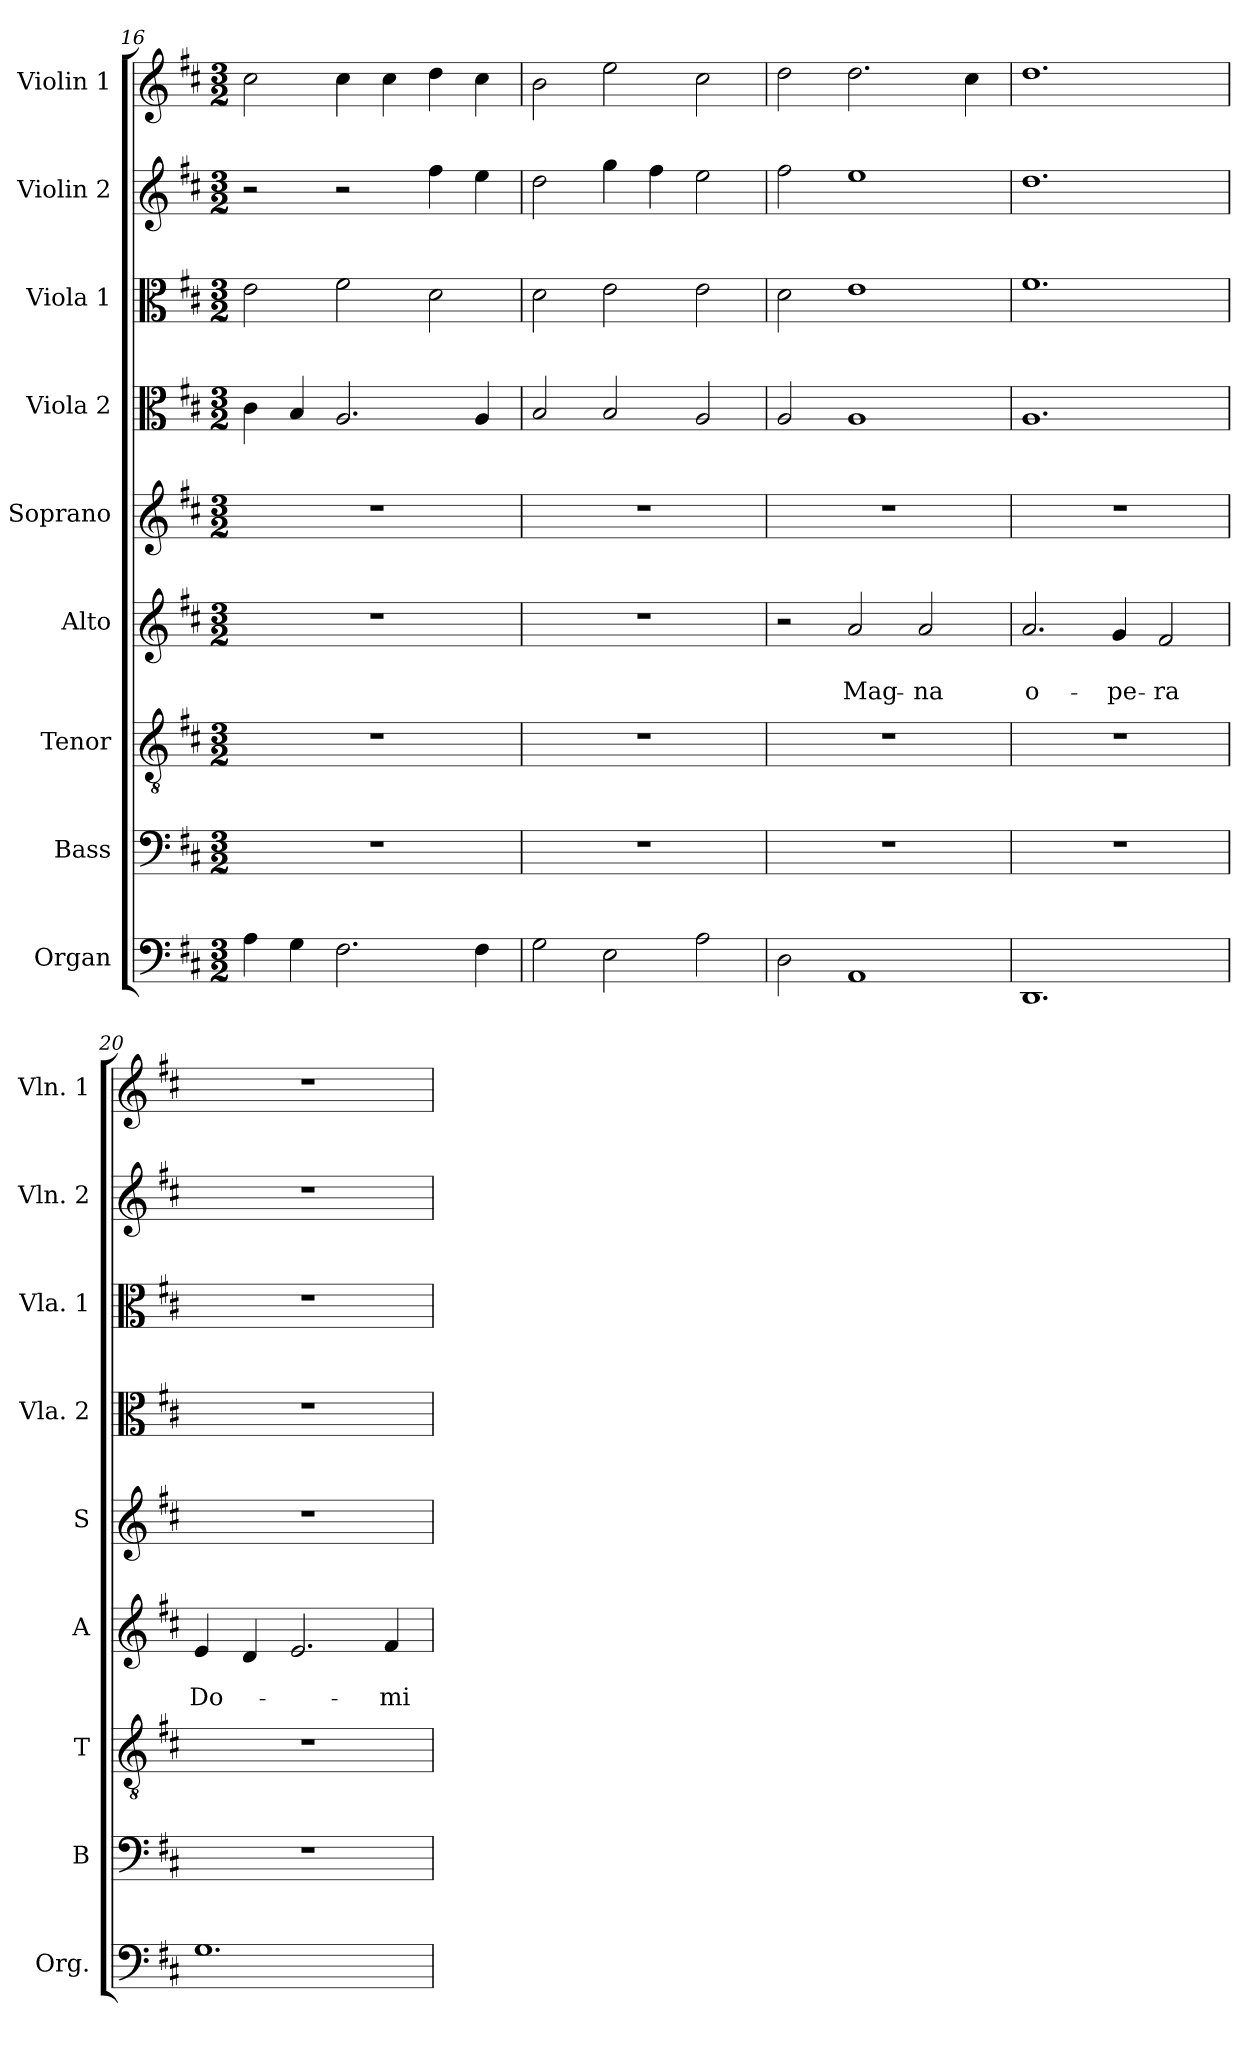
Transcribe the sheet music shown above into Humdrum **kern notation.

**kern	**kern	**kern	**kern	**text	**text	**kern	**kern	**kern	**kern	**kern
*part9	*part8	*part7	*part6	*part6	*part6	*part5	*part4	*part3	*part2	*part1
*staff9	*staff8	*staff7	*staff6	*staff6	*staff6	*staff5	*staff4	*staff3	*staff2	*staff1
*I"Organ	*I"Bass	*I"Tenor	*I"Alto	*	*	*I"Soprano	*I"Viola 2	*I"Viola 1	*I"Violin 2	*I"Violin 1
*I'Org.	*I'B	*I'T	*I'A	*	*	*I'S	*I'Vla. 2	*I'Vla. 1	*I'Vln. 2	*I'Vln. 1
*clefF4	*clefF4	*clefGv2	*clefG2	*	*	*clefG2	*clefC3	*clefC3	*clefG2	*clefG2
*k[f#c#]	*k[f#c#]	*k[f#c#]	*k[f#c#]	*	*	*k[f#c#]	*k[f#c#]	*k[f#c#]	*k[f#c#]	*k[f#c#]
*D:	*D:	*D:	*D:	*	*	*D:	*D:	*D:	*D:	*D:
*M3/2	*M3/2	*M3/2	*M3/2	*	*	*M3/2	*M3/2	*M3/2	*M3/2	*M3/2
=16	=16	=16	=16	=16	=16	=16	=16	=16	=16	=16
4A\	1.r	1.r	1.r	.	.	1.r	4c#\	2e\	2r	2cc#\
4G\	.	.	.	.	.	.	4B/	.	.	.
2.F#\	.	.	.	.	.	.	2.A/	2f#\	2r	4cc#\
.	.	.	.	.	.	.	.	.	.	4cc#\
.	.	.	.	.	.	.	.	2d\	4ff#\	4dd\
4F#\	.	.	.	.	.	.	4A/	.	4ee\	4cc#\
=17	=17	=17	=17	=17	=17	=17	=17	=17	=17	=17
2G\	1.r	1.r	1.r	.	.	1.r	2B/	2d\	2dd\	2b\
2E\	.	.	.	.	.	.	2B/	2e\	4gg\	2ee\
.	.	.	.	.	.	.	.	.	4ff#\	.
2A\	.	.	.	.	.	.	2A/	2e\	2ee\	2cc#\
=18	=18	=18	=18	=18	=18	=18	=18	=18	=18	=18
2D\	1.r	1.r	2r	.	.	1.r	2A/	2d\	2ff#\	2dd\
!	!	!	!	!	!LO:LY:b	!	!	!	!	!
1AA	.	.	2a/	.	Mag-	.	1A	1e	1ee>	2.dd>\
!	!	!	!	!	!LO:LY:b	!	!	!	!	!
.	.	.	2a/	.	-na	.	.	.	.	.
.	.	.	.	.	.	.	.	.	.	4cc#\
=19	=19	=19	=19	=19	=19	=19	=19	=19	=19	=19
!	!	!	!	!	!LO:LY:b	!	!	!	!	!
1.DD	1.r	1.r	2.a/	.	o-	1.r	1.A	1.f#	1.dd	1.dd
!	!	!	!	!	!LO:LY:b	!	!	!	!	!
.	.	.	4g/	.	-pe-	.	.	.	.	.
!	!	!	!	!	!LO:LY:b	!	!	!	!	!
.	.	.	2f#/	.	-ra	.	.	.	.	.
=20	=20	=20	=20	=20	=20	=20	=20	=20	=20	=20
!	!	!	!	!	!LO:LY:b	!	!	!	!	!
1.G	1.r	1.r	4e/	.	Do-	1.r	1.r	1.r	1.r	1.r
.	.	.	4d/	.	.	.	.	.	.	.
.	.	.	2.e>/	.	.	.	.	.	.	.
!	!	!	!	!	!LO:LY:b	!	!	!	!	!
.	.	.	4f#/	.	-mi-	.	.	.	.	.
=	=	=	=	=	=	=	=	=	=	=
*-	*-	*-	*-	*-	*-	*-	*-	*-	*-	*-
